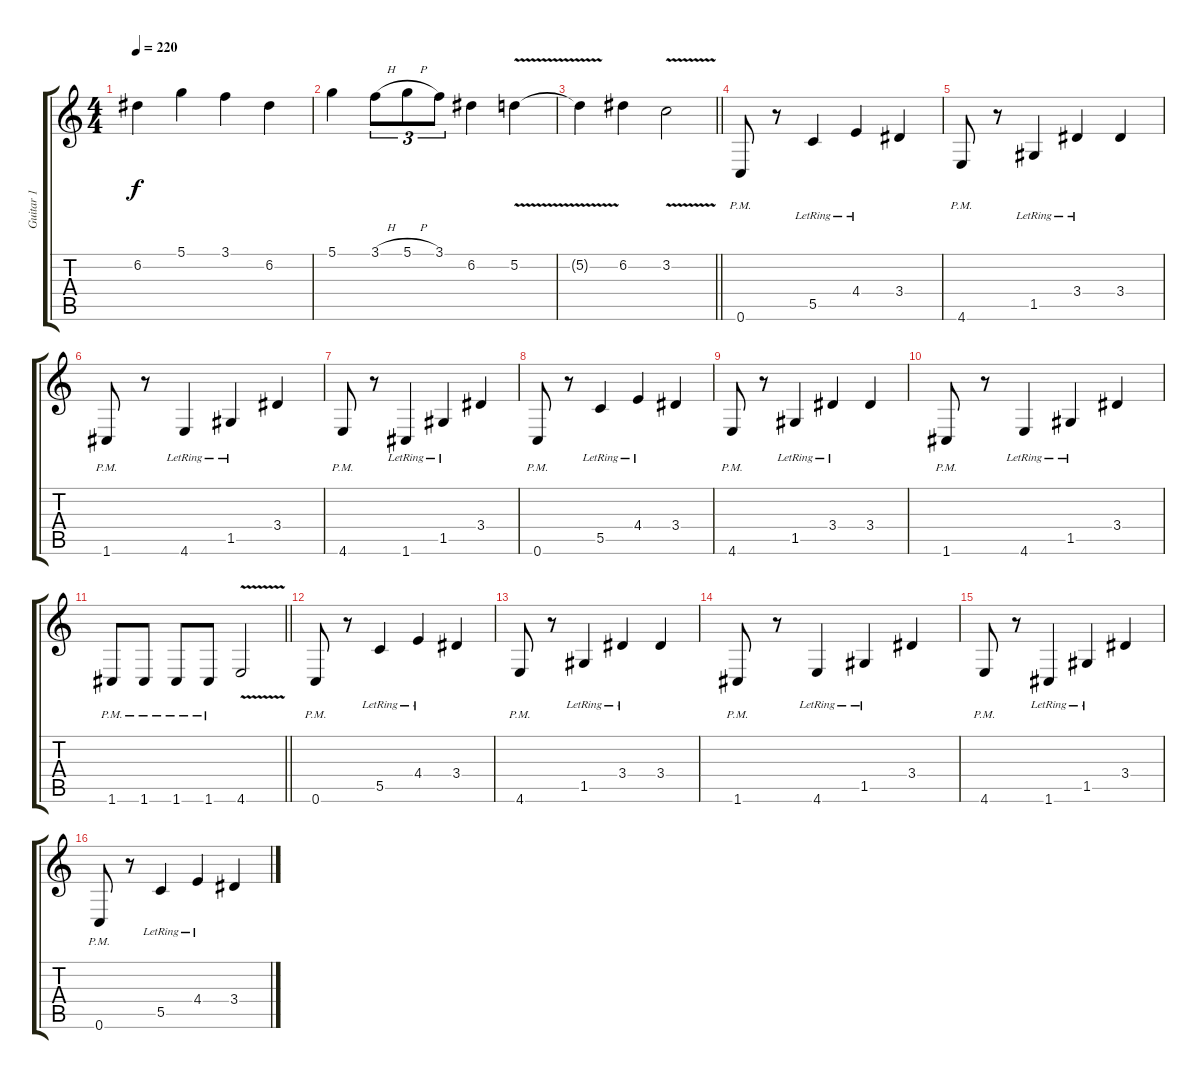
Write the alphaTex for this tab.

\track ("Guitar 1" "Guitar 1") {instrument distortionguitar}
\staff {score tabs}
\tuning (D4 A3 F3 C3 G2 C2) {hide}
\ts (4 4)
\tempo 220
\clef g2
\ks c
6.2.4{dy f} 5.1.4 3.1.4 6.2.4 |
5.1.4 3.1{h}.8{tu (3 2)} 5.1{h}.8{tu (3 2)} 3.1.8{tu (3 2)} 6.2.4 5.2{v}.4 |
\barLineRight lightlight
5.2{t}.4 6.2.4 3.2{v}.2 |
0.6{pm}.8 r.8 5.5{lr}.4 4.4{lr}.4 3.4.4 |
4.6{pm}.8 r.8 1.5{lr}.4 3.4{lr}.4 3.4.4 |
1.6{pm}.8 r.8 4.6{lr}.4 1.5{lr}.4 3.4.4 |
4.6{pm}.8 r.8 1.6{lr}.4 1.5{lr}.4 3.4.4 |
0.6{pm}.8 r.8 5.5{lr}.4 4.4{lr}.4 3.4.4 |
4.6{pm}.8 r.8 1.5{lr}.4 3.4{lr}.4 3.4.4 |
1.6{pm}.8 r.8 4.6{lr}.4 1.5{lr}.4 3.4.4 |
\barLineRight lightlight
1.6{pm}.8 1.6{pm}.8 1.6{pm}.8 1.6{pm}.8 4.6{v}.2 |
0.6{pm}.8 r.8 5.5{lr}.4 4.4{lr}.4 3.4.4 |
4.6{pm}.8 r.8 1.5{lr}.4 3.4{lr}.4 3.4.4 |
1.6{pm}.8 r.8 4.6{lr}.4 1.5{lr}.4 3.4.4 |
4.6{pm}.8 r.8 1.6{lr}.4 1.5{lr}.4 3.4.4 |
0.6{pm}.8 r.8 5.5{lr}.4 4.4{lr}.4 3.4.4
